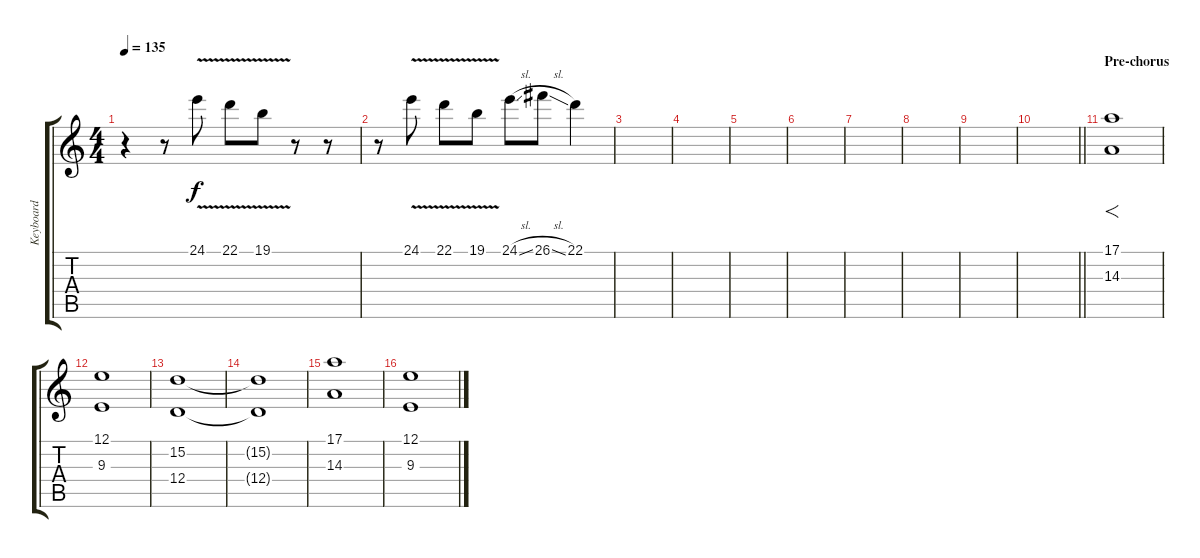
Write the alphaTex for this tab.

\track ("Keyboard" "Keyboard") {instrument acousticgrandpiano}
\staff {score tabs}
\tuning (E4 B3 G3 D3 A2 E2) {hide}
\ts (4 4)
\tempo 135
\clef g2
\ks c
r.4{dy f} r.8 24.1{v}.8 22.1{v}.8 19.1{v}.8 r.8 r.8 |
r.8 24.1{v}.8 22.1{v}.8 19.1{v}.8 24.1{sl}.8 26.1{sl}.8 22.1.4 |
|
|
|
|
|
|
|
\barLineRight lightlight
|
\section ("" "Pre-chorus")
(17.1 14.3).1{f volume 11 instrument pad2warm} |
(12.1 9.3).1 |
(15.2 12.4).1 |
(15.2{t} 12.4{t}).1 |
(17.1 14.3).1 |
(12.1 9.3).1
